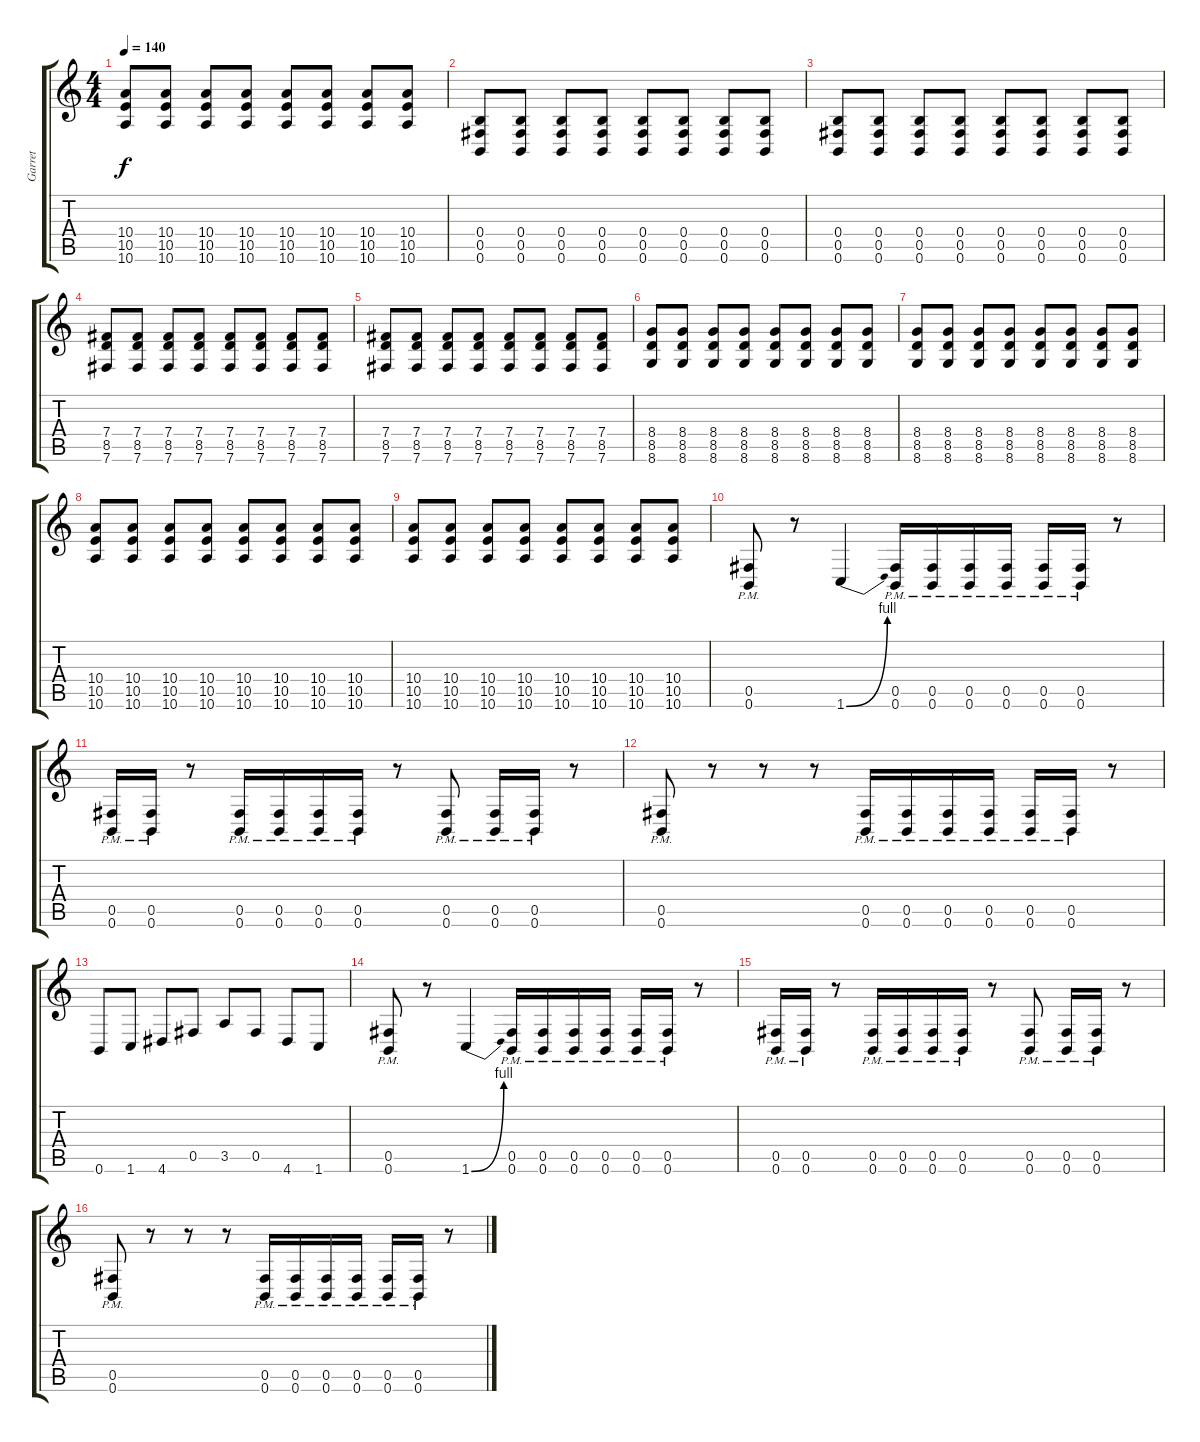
\track ("Garret" "Garret") {instrument distortionguitar}
\staff {score tabs}
\tuning (Db4 Ab3 E3 B2 Gb2 B1) {hide}
\ts (4 4)
\tempo 140
\clef g2
\ks c
(10.4 10.5 10.6).8{dy f} (10.4 10.5 10.6).8 (10.4 10.5 10.6).8 (10.4 10.5 10.6).8 (10.4 10.5 10.6).8 (10.4 10.5 10.6).8 (10.4 10.5 10.6).8 (10.4 10.5 10.6).8 |
(0.4 0.5 0.6).8 (0.4 0.5 0.6).8 (0.4 0.5 0.6).8 (0.4 0.5 0.6).8 (0.4 0.5 0.6).8 (0.4 0.5 0.6).8 (0.4 0.5 0.6).8 (0.4 0.5 0.6).8 |
(0.4 0.5 0.6).8 (0.4 0.5 0.6).8 (0.4 0.5 0.6).8 (0.4 0.5 0.6).8 (0.4 0.5 0.6).8 (0.4 0.5 0.6).8 (0.4 0.5 0.6).8 (0.4 0.5 0.6).8 |
(7.4 8.5 7.6).8 (7.4 8.5 7.6).8 (7.4 8.5 7.6).8 (7.4 8.5 7.6).8 (7.4 8.5 7.6).8 (7.4 8.5 7.6).8 (7.4 8.5 7.6).8 (7.4 8.5 7.6).8 |
(7.4 8.5 7.6).8 (7.4 8.5 7.6).8 (7.4 8.5 7.6).8 (7.4 8.5 7.6).8 (7.4 8.5 7.6).8 (7.4 8.5 7.6).8 (7.4 8.5 7.6).8 (7.4 8.5 7.6).8 |
(8.4 8.5 8.6).8 (8.4 8.5 8.6).8 (8.4 8.5 8.6).8 (8.4 8.5 8.6).8 (8.4 8.5 8.6).8 (8.4 8.5 8.6).8 (8.4 8.5 8.6).8 (8.4 8.5 8.6).8 |
(8.4 8.5 8.6).8 (8.4 8.5 8.6).8 (8.4 8.5 8.6).8 (8.4 8.5 8.6).8 (8.4 8.5 8.6).8 (8.4 8.5 8.6).8 (8.4 8.5 8.6).8 (8.4 8.5 8.6).8 |
(10.4 10.5 10.6).8 (10.4 10.5 10.6).8 (10.4 10.5 10.6).8 (10.4 10.5 10.6).8 (10.4 10.5 10.6).8 (10.4 10.5 10.6).8 (10.4 10.5 10.6).8 (10.4 10.5 10.6).8 |
(10.4 10.5 10.6).8 (10.4 10.5 10.6).8 (10.4 10.5 10.6).8 (10.4 10.5 10.6).8 (10.4 10.5 10.6).8 (10.4 10.5 10.6).8 (10.4 10.5 10.6).8 (10.4 10.5 10.6).8 |
(0.5{pm} 0.6{pm}).8 r.8 1.6{be (bend 0 0 60 4)}.4 (0.5{pm} 0.6{pm}).16 (0.5{pm} 0.6{pm}).16 (0.5{pm} 0.6{pm}).16 (0.5{pm} 0.6{pm}).16 (0.5{pm} 0.6{pm}).16 (0.5{pm} 0.6{pm}).16 r.8 |
(0.5{pm} 0.6{pm}).16 (0.5{pm} 0.6{pm}).16 r.8 (0.5{pm} 0.6{pm}).16 (0.5{pm} 0.6{pm}).16 (0.5{pm} 0.6{pm}).16 (0.5{pm} 0.6{pm}).16 r.8 (0.5{pm} 0.6{pm}).8 (0.5{pm} 0.6{pm}).16 (0.5{pm} 0.6{pm}).16 r.8 |
(0.5{pm} 0.6{pm}).8 r.8 r.8 r.8 (0.5{pm} 0.6{pm}).16 (0.5{pm} 0.6{pm}).16 (0.5{pm} 0.6{pm}).16 (0.5{pm} 0.6{pm}).16 (0.5{pm} 0.6{pm}).16 (0.5{pm} 0.6{pm}).16 r.8 |
0.6.8 1.6.8 4.6.8 0.5.8 3.5.8 0.5.8 4.6.8 1.6.8 |
(0.5{pm} 0.6{pm}).8 r.8 1.6{be (bend 0 0 60 4)}.4 (0.5{pm} 0.6{pm}).16 (0.5{pm} 0.6{pm}).16 (0.5{pm} 0.6{pm}).16 (0.5{pm} 0.6{pm}).16 (0.5{pm} 0.6{pm}).16 (0.5{pm} 0.6{pm}).16 r.8 |
(0.5{pm} 0.6{pm}).16 (0.5{pm} 0.6{pm}).16 r.8 (0.5{pm} 0.6{pm}).16 (0.5{pm} 0.6{pm}).16 (0.5{pm} 0.6{pm}).16 (0.5{pm} 0.6{pm}).16 r.8 (0.5{pm} 0.6{pm}).8 (0.5{pm} 0.6{pm}).16 (0.5{pm} 0.6{pm}).16 r.8 |
(0.5{pm} 0.6{pm}).8 r.8 r.8 r.8 (0.5{pm} 0.6{pm}).16 (0.5{pm} 0.6{pm}).16 (0.5{pm} 0.6{pm}).16 (0.5{pm} 0.6{pm}).16 (0.5{pm} 0.6{pm}).16 (0.5{pm} 0.6{pm}).16 r.8
